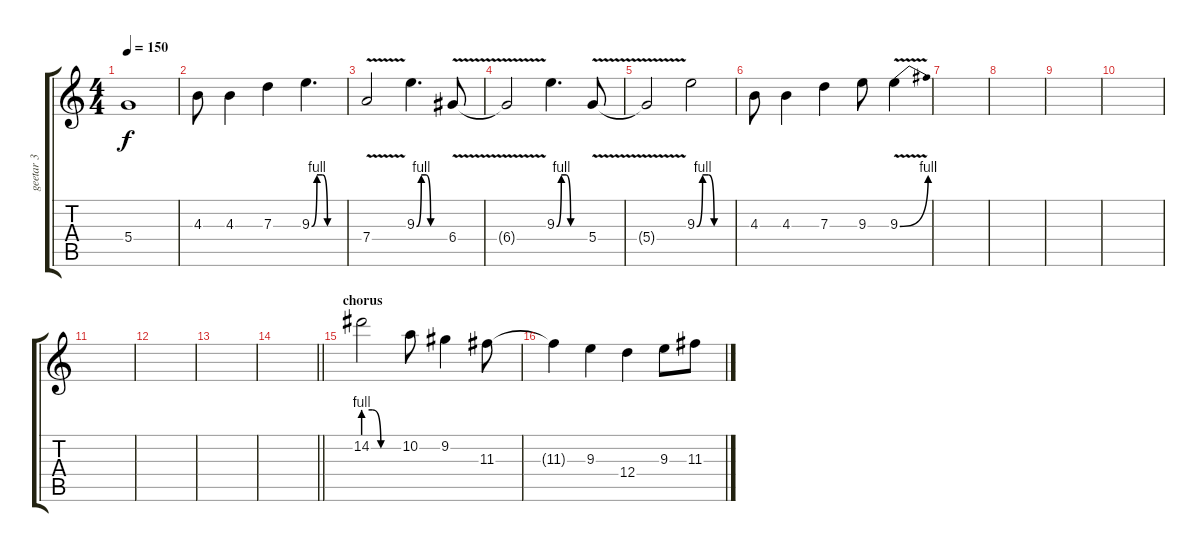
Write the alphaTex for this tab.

\track ("geetar 3" "geetar 3") {instrument distortionguitar}
\staff {score tabs}
\tuning (E4 B3 G3 D3 A2 E2) {hide}
\ts (4 4)
\tempo 150
\clef g2
\ks c
5.4{t}.1{dy f} |
4.3.8 4.3.4 7.3.4 9.3{be (custom 0 0 10 4 20 4 30 0 60 0)}.4{d} |
7.4{v}.2 9.3{be (custom 0 0 10 4 20 4 30 0 60 0)}.4{d} 6.4{v}.8 |
6.4{t}.2 9.3{be (custom 0 0 10 4 20 4 30 0 60 0)}.4{d} 5.4{v}.8 |
5.4{t}.2 9.3{be (custom 0 0 10 4 20 4 30 0 60 0)}.2 |
4.3.8 4.3.4 7.3.4 9.3.8 9.3{be (bend 0 0 60 4) v}.4 |
|
|
|
|
|
|
|
\barLineRight lightlight
|
\section ("" "chorus")
14.2{be (custom 0 4 15 4 30 0 60 0)}.2 10.2.8 9.2.4 11.3.8 |
11.3{t}.4 9.3.4 12.4.4 9.3.8 11.3.8
